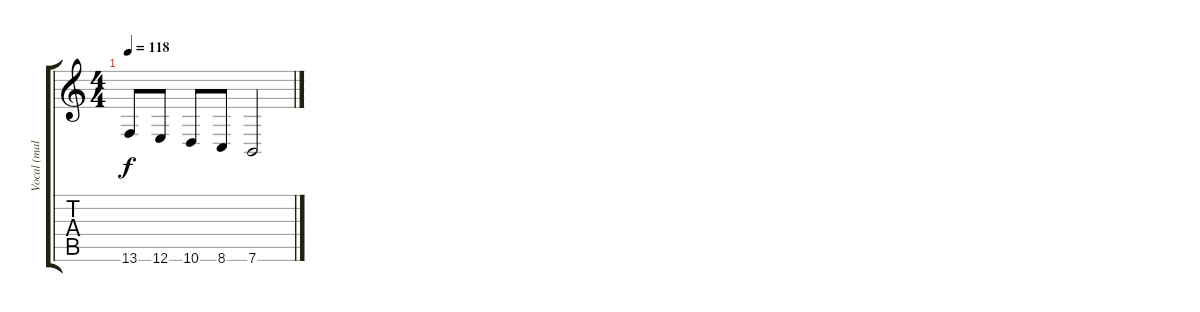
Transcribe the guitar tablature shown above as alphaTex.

\track ("Vocal (male)" "Vocal (mal") {instrument brasssection}
\staff {score tabs}
\tuning (E4 B3 G3 D3 A2 E2) {hide}
\ts (4 4)
\tempo 118
\clef g2
\ks c
13.6.8{dy f} 12.6.8 10.6.8 8.6.8 7.6.2
